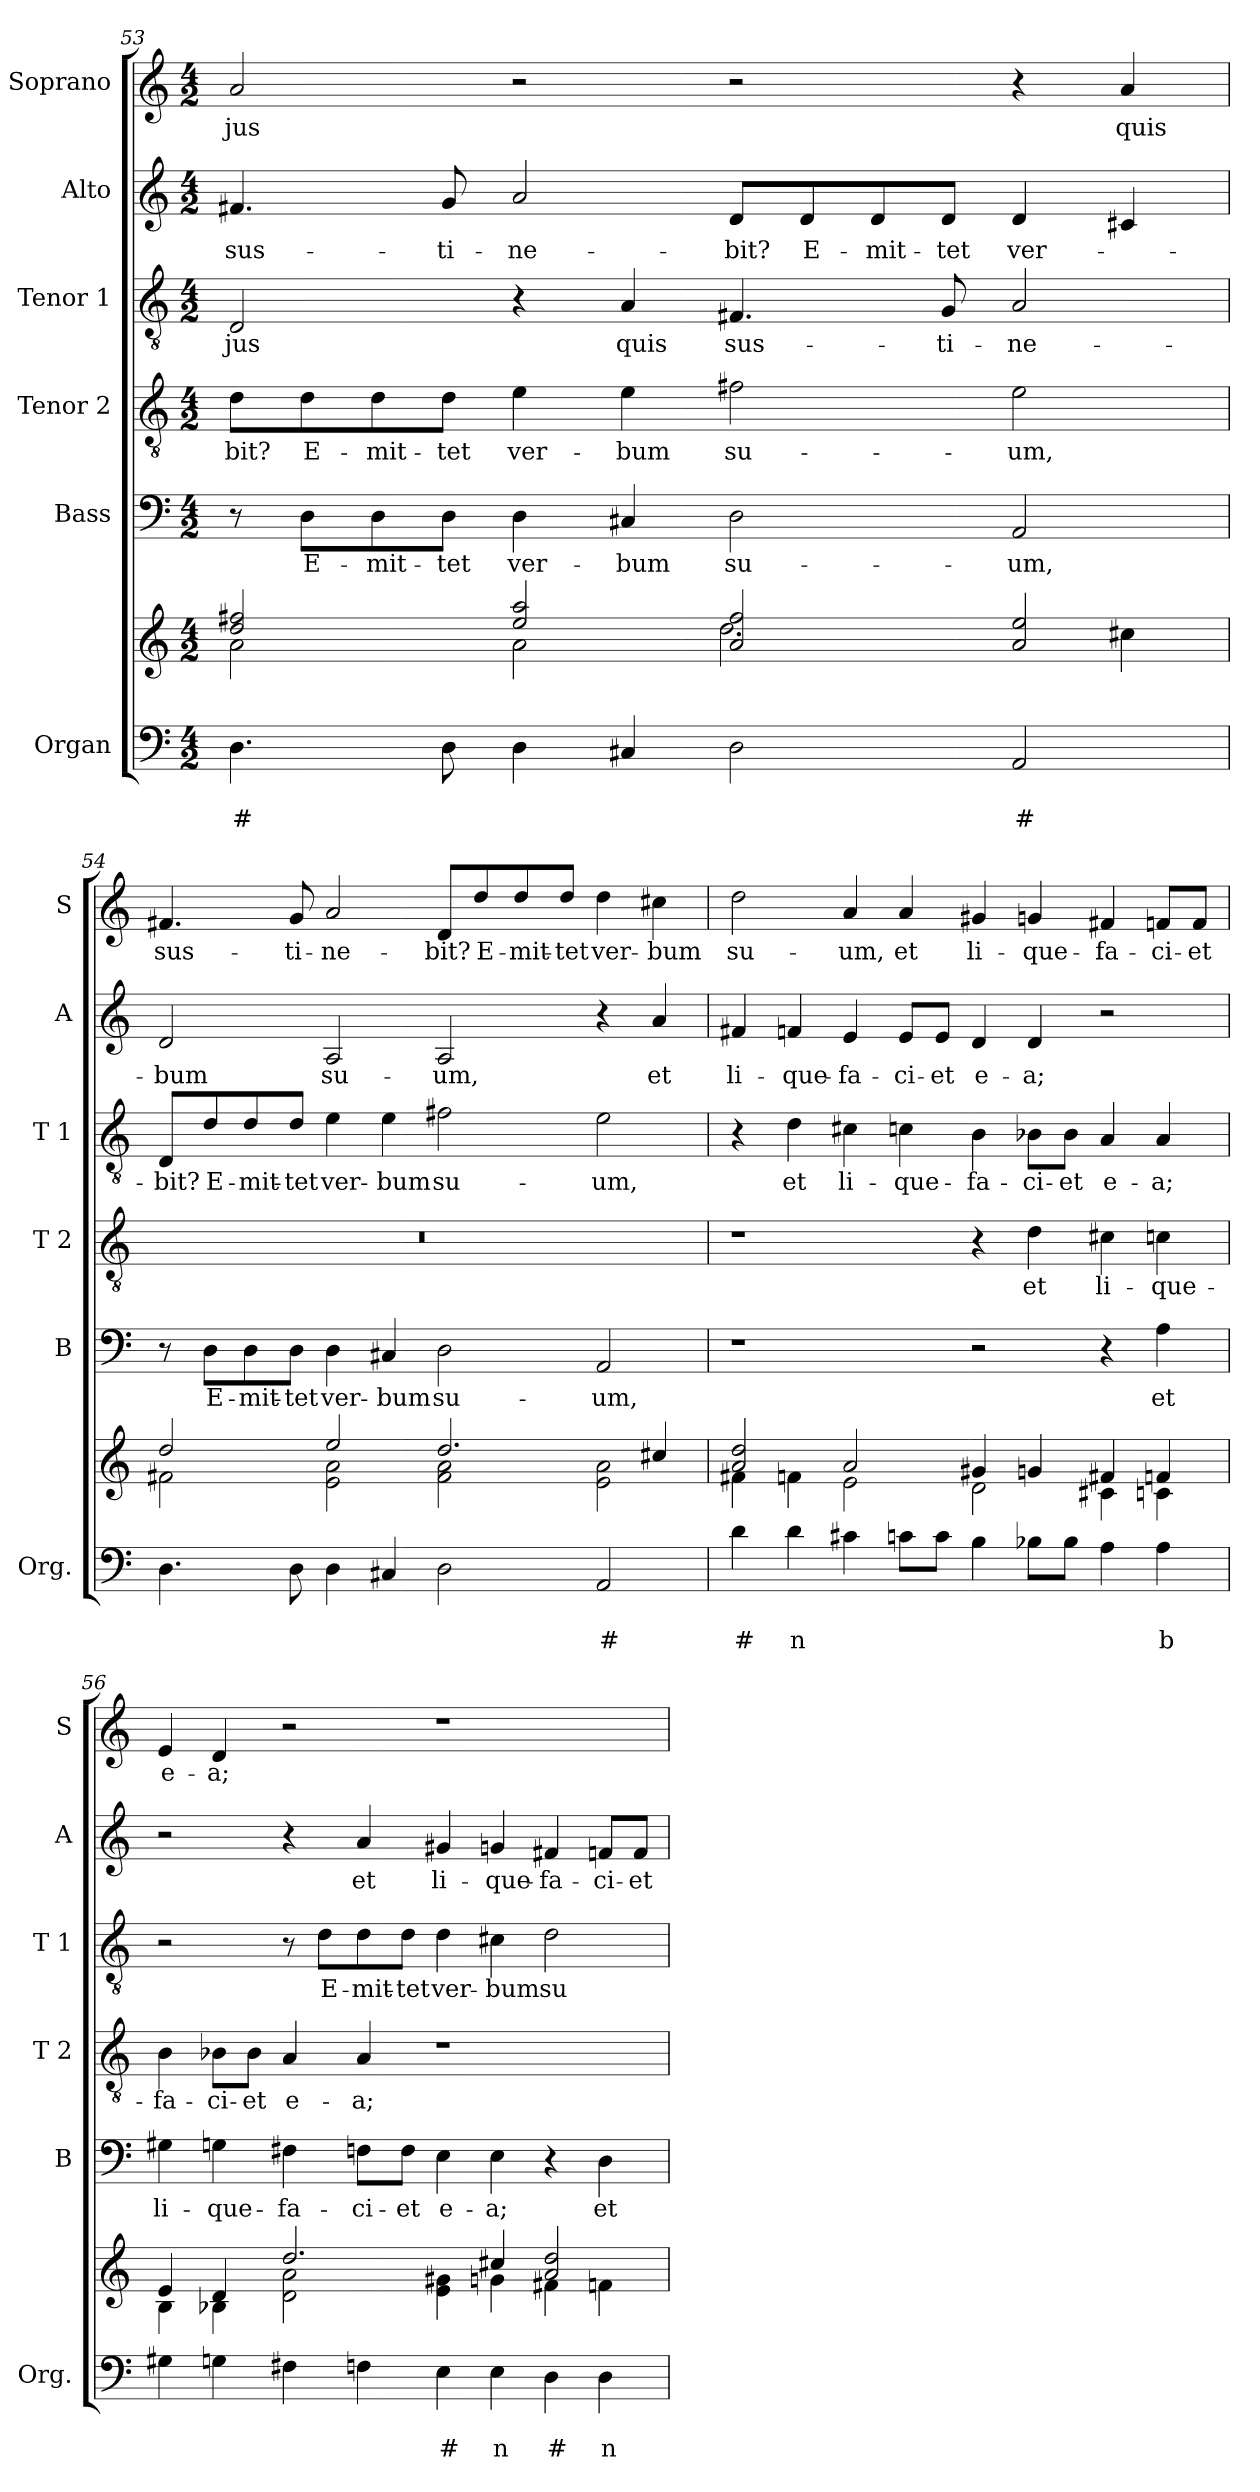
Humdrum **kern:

**kern	**text	**text	**kern	**kern	**text	**kern	**text	**kern	**text	**kern	**text	**kern	**text
*part6	*part6	*part6	*part6	*part5	*part5	*part4	*part4	*part3	*part3	*part2	*part2	*part1	*part1
*staff7	*staff7	*staff7	*staff6	*staff5	*staff5	*staff4	*staff4	*staff3	*staff3	*staff2	*staff2	*staff1	*staff1
*I"Organ	*	*	*	*I"Bass	*	*I"Tenor 2	*	*I"Tenor 1	*	*I"Alto	*	*I"Soprano	*
*I'Org.	*	*	*	*I'B	*	*I'T 2	*	*I'T 1	*	*I'A	*	*I'S	*
!!LO:LB:g=z
*clefF4	*	*	*clefG2	*clefF4	*	*clefGv2	*	*clefGv2	*	*clefG2	*	*clefG2	*
*k[]	*	*	*k[]	*k[]	*	*k[]	*	*k[]	*	*k[]	*	*k[]	*
*C:	*	*	*C:	*C:	*	*C:	*	*C:	*	*C:	*	*C:	*
*M4/2	*	*	*M4/2	*M4/2	*	*M4/2	*	*M4/2	*	*M4/2	*	*M4/2	*
=53	=53	=53	=53	=53	=53	=53	=53	=53	=53	=53	=53	=53	=53
!	!	!LO:LY:b	!	!	!	!	!LO:LY:b	!	!LO:LY:b	!	!LO:LY:b	!	!LO:LY:b
*	*	*	*^	*	*	*	*	*	*	*	*	*	*
4.D\	.	#	2dd!/ 2ff#X!/	2a!\	8r	.	8d\L	-bit?	2D/	-jus	4.f#X/	sus-	2a/	-jus
!	!	!	!	!	!	!LO:LY:b	!	!LO:LY:b	!	!	!	!	!	!
.	.	.	.	.	8D\L	E-	8d\	E-	.	.	.	.	.	.
!	!	!	!	!	!	!LO:LY:b	!	!LO:LY:b	!	!	!	!	!	!
.	.	.	.	.	8D\	-mit-	8d\	-mit-	.	.	.	.	.	.
!	!	!	!	!	!	!LO:LY:b	!	!LO:LY:b	!	!	!	!LO:LY:b	!	!
8D\	.	.	.	.	8D\J	-tet	8d\J	-tet	.	.	8g/	-ti-	.	.
!	!	!	!	!	!	!LO:LY:b	!	!LO:LY:b	!	!	!	!LO:LY:b	!	!
4D\	.	.	2ee!/ 2aa!/	2a!\	4D\	ver-	4e\	ver-	4r	.	2a/	-ne-	2r	.
!	!	!	!	!	!	!LO:LY:b	!	!LO:LY:b	!	!LO:LY:b	!	!	!	!
4C#X/	.	.	.	.	4C#X/	-bum	4e\	-bum	4A/	quis	.	.	.	.
!	!	!	!	!	!	!LO:LY:b	!	!LO:LY:b	!	!LO:LY:b	!	!LO:LY:b	!	!
2D\	.	.	2a!/ 2ff#!/	2.dd!\	2D\	su-	2f#X\	su-	4.F#X/	sus-	8d/L	-bit?	2r	.
!	!	!	!	!	!	!	!	!	!	!	!	!LO:LY:b	!	!
.	.	.	.	.	.	.	.	.	.	.	8d/	E-	.	.
!	!	!	!	!	!	!	!	!	!	!	!	!LO:LY:b	!	!
.	.	.	.	.	.	.	.	.	.	.	8d/	-mit-	.	.
!	!	!	!	!	!	!	!	!	!	!LO:LY:b	!	!LO:LY:b	!	!
.	.	.	.	.	.	.	.	.	8G/	-ti-	8d/J	-tet	.	.
!	!	!LO:LY:b	!	!	!	!LO:LY:b	!	!LO:LY:b	!	!LO:LY:b	!	!LO:LY:b	!	!
2AA/	.	#	2a!/ 2ee!/	.	2AA/	-um,	2e\	-um,	2A/	-ne-	4d/	ver-	4r	.
!	!	!	!	!	!	!	!	!	!	!	!	!	!	!LO:LY:b
.	.	.	.	4cc#X!\	.	.	.	.	.	.	4c#X/	.	4a/	quis
=54	=54	=54	=54	=54	=54	=54	=54	=54	=54	=54	=54	=54	=54	=54
!	!	!	!	!	!	!	!	!	!	!LO:LY:b	!	!LO:LY:b	!	!LO:LY:b
4.D\	.	.	2dd!/	2f#X!\	8r	.	0r	.	8D/L	-bit?	2d/	-bum	4.f#X/	sus-
!	!	!	!	!	!	!LO:LY:b	!	!	!	!LO:LY:b	!	!	!	!
.	.	.	.	.	8D\L	E-	.	.	8d/	E-	.	.	.	.
!	!	!	!	!	!	!LO:LY:b	!	!	!	!LO:LY:b	!	!	!	!
.	.	.	.	.	8D\	-mit-	.	.	8d/	-mit-	.	.	.	.
!	!	!	!	!	!	!LO:LY:b	!	!	!	!LO:LY:b	!	!	!	!LO:LY:b
8D\	.	.	.	.	8D\J	-tet	.	.	8d/J	-tet	.	.	8g/	-ti-
!	!	!	!	!	!	!LO:LY:b	!	!	!	!LO:LY:b	!	!LO:LY:b	!	!LO:LY:b
4D\	.	.	2ee!/	2e!\ 2a!\	4D\	ver-	.	.	4e\	ver-	2A/	su-	2a/	-ne-
!	!	!	!	!	!	!LO:LY:b	!	!	!	!LO:LY:b	!	!	!	!
4C#X/	.	.	.	.	4C#X/	-bum	.	.	4e\	-bum	.	.	.	.
!	!	!	!	!	!	!LO:LY:b	!	!	!	!LO:LY:b	!	!LO:LY:b	!	!LO:LY:b
2D\	.	.	2.dd!/	2f#!\ 2a!\	2D\	su-	.	.	2f#X\	su-	2A/	-um,	8d/L	-bit?
!	!	!	!	!	!	!	!	!	!	!	!	!	!	!LO:LY:b
.	.	.	.	.	.	.	.	.	.	.	.	.	8dd/	E-
!	!	!	!	!	!	!	!	!	!	!	!	!	!	!LO:LY:b
.	.	.	.	.	.	.	.	.	.	.	.	.	8dd/	-mit-
!	!	!	!	!	!	!	!	!	!	!	!	!	!	!LO:LY:b
.	.	.	.	.	.	.	.	.	.	.	.	.	8dd/J	-tet
!	!	!LO:LY:b	!	!	!	!LO:LY:b	!	!	!	!LO:LY:b	!	!	!	!LO:LY:b
2AA/	.	#	.	2e!\ 2a!\	2AA/	-um,	.	.	2e\	-um,	4r	.	4dd\	ver-
!	!	!	!	!	!	!	!	!	!	!	!	!LO:LY:b	!	!LO:LY:b
.	.	.	4cc#X!/	.	.	.	.	.	.	.	4a/	et	4cc#X\	-bum
!!LO:PB:g=z
=55	=55	=55	=55	=55	=55	=55	=55	=55	=55	=55	=55	=55	=55	=55
!	!	!LO:LY:b	!	!	!	!	!	!	!	!	!	!LO:LY:b	!	!LO:LY:b
4d\	.	#	2a!/ 2dd!/	4f#X!\	1r	.	1r	.	4r	.	4f#X/	li-	2dd\	su-
!	!	!LO:LY:b	!	!	!	!	!	!	!	!LO:LY:b	!	!LO:LY:b	!	!
4d\	.	n	.	4fn!\	.	.	.	.	4d\	et	4fn/	-que-	.	.
!	!	!	!	!	!	!	!	!	!	!LO:LY:b	!	!LO:LY:b	!	!LO:LY:b
4c#X\	.	.	2a!/	2e!\	.	.	.	.	4c#X\	li-	4e/	-fa-	4a/	-um,
!	!	!	!	!	!	!	!	!	!	!LO:LY:b	!	!LO:LY:b	!	!LO:LY:b
8cn\L	.	.	.	.	.	.	.	.	4cn\	-que-	8e/L	-ci-	4a/	et
!	!	!	!	!	!	!	!	!	!	!	!	!LO:LY:b	!	!
8c\J	.	.	.	.	.	.	.	.	.	.	8e/J	-et	.	.
!	!	!	!	!	!	!	!	!	!	!LO:LY:b	!	!LO:LY:b	!	!LO:LY:b
4B\	.	.	4g#X!/	2d!\	2r	.	4r	.	4B\	-fa-	4d/	e-	4g#X/	li-
!	!	!	!	!	!	!	!	!LO:LY:b	!	!LO:LY:b	!	!LO:LY:b	!	!LO:LY:b
8B-X\L	.	.	4gn!/	.	.	.	4d\	et	8B-X\L	-ci-	4d/	-a;	4gn/	-que-
!	!	!	!	!	!	!	!	!	!	!LO:LY:b	!	!	!	!
8B-\J	.	.	.	.	.	.	.	.	8B-\J	-et	.	.	.	.
!	!	!	!	!	!	!	!	!LO:LY:b	!	!LO:LY:b	!	!	!	!LO:LY:b
4A\	.	.	4f#X!/	4c#X!\	4r	.	4c#X\	li-	4A/	e-	2r	.	4f#X/	-fa-
!	!	!LO:LY:b	!	!	!	!LO:LY:b	!	!LO:LY:b	!	!LO:LY:b	!	!	!	!LO:LY:b
4A\	.	b	4fn!/	4cn!\	4A\	et	4cn\	-que-	4A/	-a;	.	.	8fn/L	-ci-
!	!	!	!	!	!	!	!	!	!	!	!	!	!	!LO:LY:b
.	.	.	.	.	.	.	.	.	.	.	.	.	8f/J	-et
=56	=56	=56	=56	=56	=56	=56	=56	=56	=56	=56	=56	=56	=56	=56
!	!	!	!	!	!	!LO:LY:b	!	!LO:LY:b	!	!	!	!	!	!LO:LY:b
4G#X\	.	.	4e!/	4B!\	4G#X\	li-	4B\	-fa-	2r	.	2r	.	4e/	e-
!	!	!	!	!	!	!LO:LY:b	!	!LO:LY:b	!	!	!	!	!	!LO:LY:b
4Gn\	.	.	4d!/	4B-X!\	4Gn\	-que-	8B-X\L	-ci-	.	.	.	.	4d/	-a;
!	!	!	!	!	!	!	!	!LO:LY:b	!	!	!	!	!	!
.	.	.	.	.	.	.	8B-\J	-et	.	.	.	.	.	.
!	!	!	!	!	!	!LO:LY:b	!	!LO:LY:b	!	!	!	!	!	!
4F#X\	.	.	2.dd!/	2d!\ 2a!\	4F#X\	-fa-	4A/	e-	8r	.	4r	.	2r	.
!	!	!	!	!	!	!	!	!	!	!LO:LY:b	!	!	!	!
.	.	.	.	.	.	.	.	.	8d\L	E-	.	.	.	.
!	!	!	!	!	!	!LO:LY:b	!	!LO:LY:b	!	!LO:LY:b	!	!LO:LY:b	!	!
4Fn\	.	.	.	.	8Fn\L	-ci-	4A/	-a;	8d\	-mit-	4a/	et	.	.
!	!	!	!	!	!	!LO:LY:b	!	!	!	!LO:LY:b	!	!	!	!
.	.	.	.	.	8F\J	-et	.	.	8d\J	-tet	.	.	.	.
!	!	!LO:LY:b	!	!	!	!LO:LY:b	!	!	!	!LO:LY:b	!	!LO:LY:b	!	!
4E\	.	#	.	4e!\ 4g#X!\	4E\	e-	1r	.	4d\	ver-	4g#X/	li-	1r	.
!	!	!LO:LY:b	!	!	!	!LO:LY:b	!	!	!	!LO:LY:b	!	!LO:LY:b	!	!
4E\	.	n	4cc#X!/	4gn!\	4E\	-a;	.	.	4c#X\	-bum	4gn/	-que-	.	.
!	!	!LO:LY:b	!	!	!	!	!	!	!	!LO:LY:b	!	!LO:LY:b	!	!
4D\	.	#	2a!/ 2dd!/	4f#X!\	4r	.	.	.	2d\	su-	4f#X/	-fa-	.	.
!	!	!LO:LY:b	!	!	!	!LO:LY:b	!	!	!	!	!	!LO:LY:b	!	!
4D\	.	n	.	4fn!\	4D\	et	.	.	.	.	8fn/L	-ci-	.	.
!	!	!	!	!	!	!	!	!	!	!	!	!LO:LY:b	!	!
.	.	.	.	.	.	.	.	.	.	.	8f/J	-et	.	.
*	*	*	*v	*v	*	*	*	*	*	*	*	*	*	*
=	=	=	=	=	=	=	=	=	=	=	=	=	=
*-	*-	*-	*-	*-	*-	*-	*-	*-	*-	*-	*-	*-	*-
